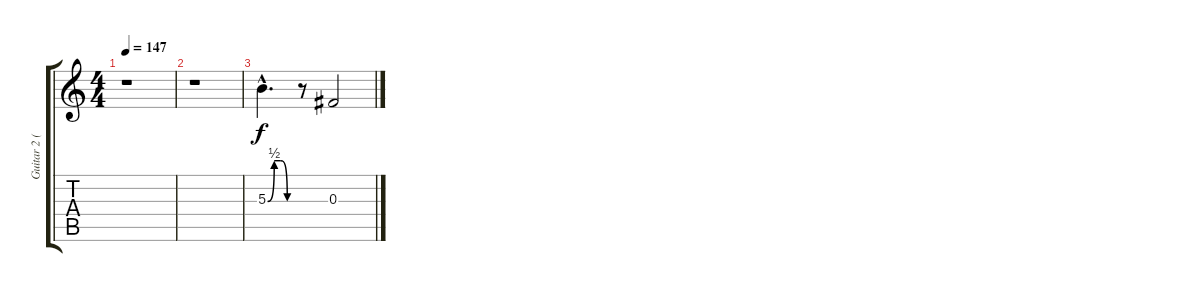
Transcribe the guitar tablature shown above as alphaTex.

\track ("Guitar 2 (Clean)" "Guitar 2 (") {instrument electricguitarclean}
\staff {score tabs}
\tuning (Eb4 Bb3 Gb3 Db3 Ab2 Eb2) {hide}
\ts (4 4)
\tempo 147
\clef g2
\ks c
r.1{dy f} |
r.1 |
5.3{be (custom 0 0 15 2 30 2 45 0 60 0) hac}.4{d} r.8 0.3.2
